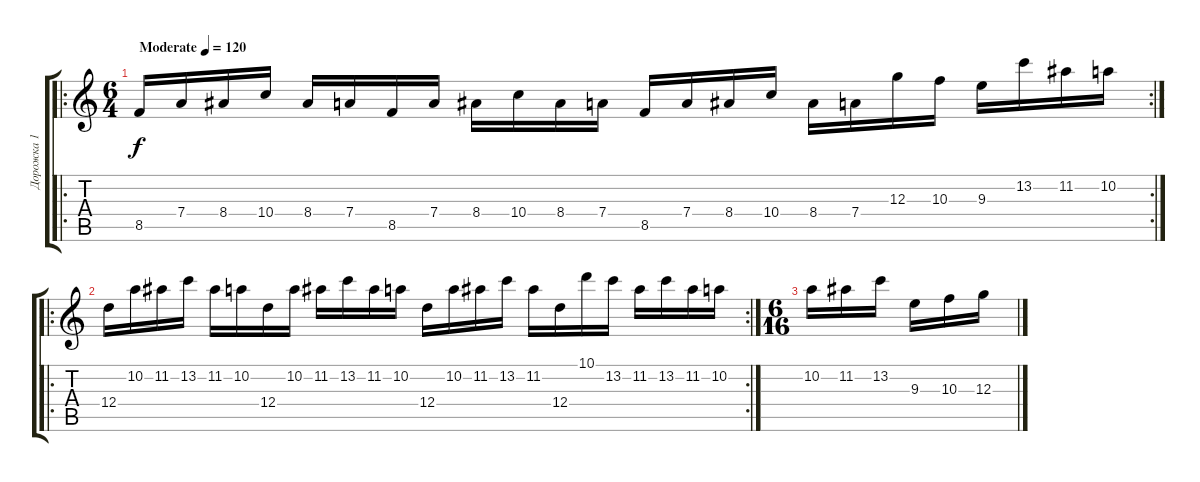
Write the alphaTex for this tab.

\track ("Дорожка 1" "Дорожка 1") {instrument distortionguitar}
\staff {score tabs}
\tuning (E4 B3 G3 D3 A2 E2) {hide}
\ro
\rc 2
\ts (6 4)
\tempo (120 "Moderate")
\clef g2
\ks c
8.5.16{dy f instrument distortionguitar} 7.4.16 8.4.16 10.4.16 8.4.16 7.4.16 8.5.16 7.4.16 8.4.16 10.4.16 8.4.16 7.4.16 8.5.16 7.4.16 8.4.16 10.4.16 8.4.16 7.4.16 12.3.16 10.3.16 9.3.16 13.2.16 11.2.16 10.2.16 |
\ro
\rc 2
12.4.16 10.2.16 11.2.16 13.2.16 11.2.16 10.2.16 12.4.16 10.2.16 11.2.16 13.2.16 11.2.16 10.2.16 12.4.16 10.2.16 11.2.16 13.2.16 11.2.16 12.4.16 10.1.16 13.2.16 11.2.16 13.2.16 11.2.16 10.2.16 |
\ts (6 16)
10.2.16 11.2.16 13.2.16 9.3.16 10.3.16 12.3.16
